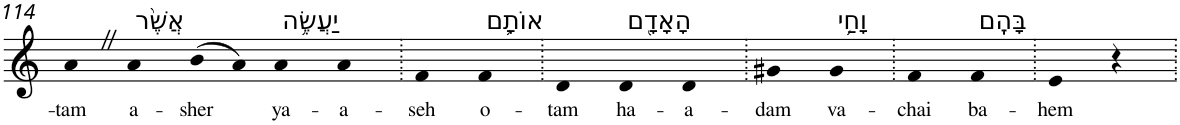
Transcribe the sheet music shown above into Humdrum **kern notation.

**kern	**text
*part1	*part1
*staff1	*staff1
*I"Piano	*
*I'Pno	*
!!LO:PB:g=z
*clefG2	*
*k[]	*
=114	=114
!	!LO:LY:b
4aZ	-tam
!LO:TX:a:t=אֲשֶׁ֨ר	!
!	!LO:LY:b
4a	a-
!	!LO:LY:b
(>8b	-sher
8a)	.
!LO:TX:a:t=יַעֲשֶׂ֥ה	!
!	!LO:LY:b
4a	ya-
!	!LO:LY:b
4a	-a-
=115.	=115.
!	!LO:LY:b
4f	-seh
!LO:TX:a:t=אוֹתָ֛ם	!
!	!LO:LY:b
4f	o-
=116.	=116.
!	!LO:LY:b
4d	-tam
!LO:TX:a:t=הָאָדָ֖ם	!
!	!LO:LY:b
4d	ha-
!	!LO:LY:b
4d	-a-
=117.	=117.
!	!LO:LY:b
4g#X	-dam
!LO:TX:a:t=וָחַ֥י	!
!	!LO:LY:b
4g#	va-
=118.	=118.
!	!LO:LY:b
4f	-chai
!LO:TX:a:t=בָּהֶֽם	!
!	!LO:LY:b
4f	ba-
=119.	=119.
!	!LO:LY:b
4e	-hem
4r	.
=.	=.
*-	*-
